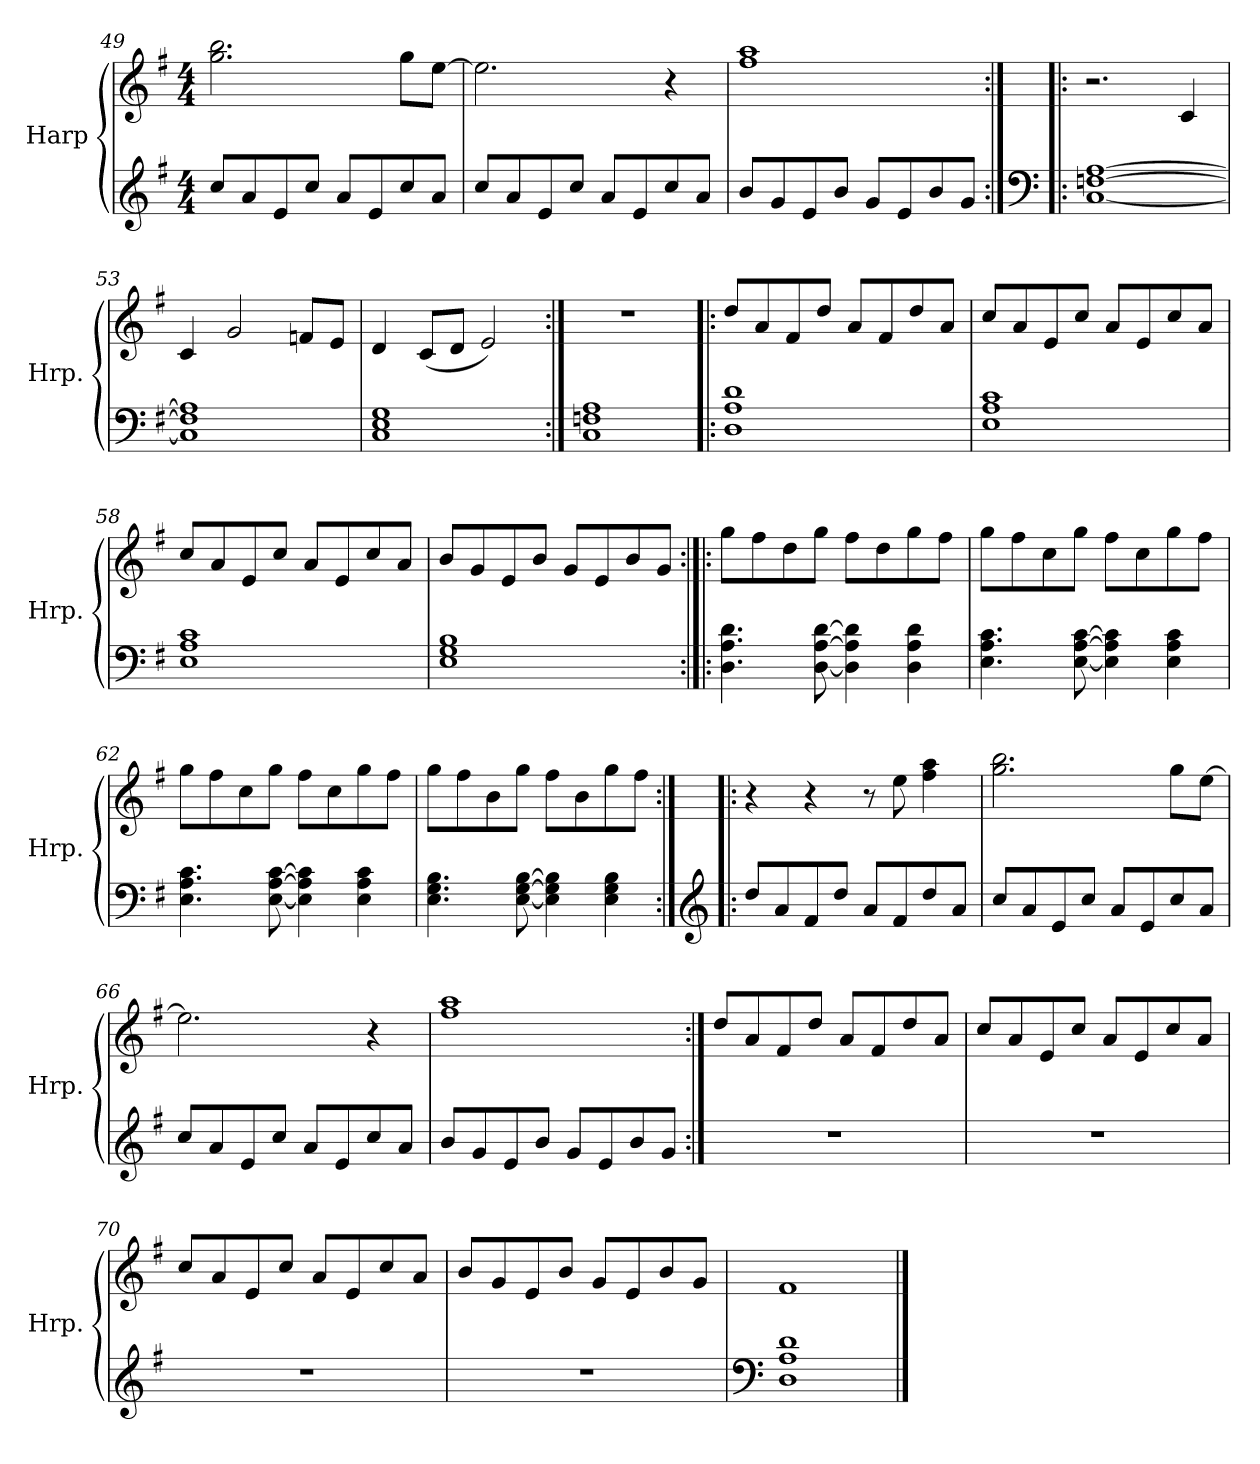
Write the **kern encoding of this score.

**kern	**kern
*part1	*part1
*staff2	*staff1
*I"Harp	*
*I'Hrp.	*
*clefG2	*clefG2
*k[f#]	*k[f#]
*M4/4	*M4/4
=49	=49
8cc/L	2.gg\ 2.bb\
8a/	.
8e/	.
8cc/J	.
8a/L	.
8e/	.
8cc/	8gg\L
8a/J	[8ee\J
=50	=50
8cc/L	2.ee\]
8a/	.
8e/	.
8cc/J	.
8a/L	.
8e/	.
8cc/	4r
8a/J	.
!!LO:LB:g=z
=51	=51
8b/L	1ff# 1aa
8g/	.
8e/	.
8b/J	.
8g/L	.
8e/	.
8b/	.
8g/J	.
=52:|!|:	=52:|!|:
*clefF4	*
[1C [1Fn [1A	2.r
.	4c/
=53	=53
1C] 1F] 1A]	4c/
.	2g/
.	8fn/L
.	8e/J
=54	=54
1C 1E 1G	4d/
.	(8c/L
.	8d/J
.	2e/)
=55:|!	=55:|!
1C 1Fn 1A	1r
=56!|:	=56!|:
1D 1A 1d	8dd/L
.	8a/
.	8f#/
.	8dd/J
.	8a/L
.	8f#/
.	8dd/
.	8a/J
=57	=57
1E 1A 1c	8cc/L
.	8a/
.	8e/
.	8cc/J
.	8a/L
.	8e/
.	8cc/
.	8a/J
!!LO:PB:g=z
=58	=58
1E 1A 1c	8cc/L
.	8a/
.	8e/
.	8cc/J
.	8a/L
.	8e/
.	8cc/
.	8a/J
=59	=59
1E 1G 1B	8b/L
.	8g/
.	8e/
.	8b/J
.	8g/L
.	8e/
.	8b/
.	8g/J
=60:|!|:	=60:|!|:
4.D\ 4.A\ 4.d\	8gg\L
.	8ff#\
.	8dd\
[8D\ [8A\ [8d\	8gg\J
4D\] 4A\] 4d\]	8ff#\L
.	8dd\
4D\ 4A\ 4d\	8gg\
.	8ff#\J
=61	=61
4.E\ 4.A\ 4.c\	8gg\L
.	8ff#\
.	8cc\
[8E\ [8A\ [8c\	8gg\J
4E\] 4A\] 4c\]	8ff#\L
.	8cc\
4E\ 4A\ 4c\	8gg\
.	8ff#\J
=62	=62
4.E\ 4.A\ 4.c\	8gg\L
.	8ff#\
.	8cc\
[8E\ [8A\ [8c\	8gg\J
4E\] 4A\] 4c\]	8ff#\L
.	8cc\
4E\ 4A\ 4c\	8gg\
.	8ff#\J
!!LO:LB:g=z
=63	=63
4.E\ 4.G\ 4.B\	8gg\L
.	8ff#\
.	8b\
[8E\ [8G\ [8B\	8gg\J
4E\] 4G\] 4B\]	8ff#\L
.	8b\
4E\ 4G\ 4B\	8gg\
.	8ff#\J
=64:|!|:	=64:|!|:
*clefG2	*
8dd/L	4r
8a/	.
8f#/	4r
8dd/J	.
8a/L	8r
8f#/	8ee\
8dd/	4ff#\ 4aa\
8a/J	.
=65	=65
8cc/L	2.gg\ 2.bb\
8a/	.
8e/	.
8cc/J	.
8a/L	.
8e/	.
8cc/	8gg\L
8a/J	[8ee\J
=66	=66
8cc/L	2.ee\]
8a/	.
8e/	.
8cc/J	.
8a/L	.
8e/	.
8cc/	4r
8a/J	.
=67	=67
8b/L	1ff# 1aa
8g/	.
8e/	.
8b/J	.
8g/L	.
8e/	.
8b/	.
8g/J	.
!!LO:LB:g=z
=68:|!	=68:|!
1r	8dd/L
.	8a/
.	8f#/
.	8dd/J
.	8a/L
.	8f#/
.	8dd/
.	8a/J
=69	=69
1r	8cc/L
.	8a/
.	8e/
.	8cc/J
.	8a/L
.	8e/
.	8cc/
.	8a/J
=70	=70
1r	8cc/L
.	8a/
.	8e/
.	8cc/J
.	8a/L
.	8e/
.	8cc/
.	8a/J
=71	=71
1r	8b/L
.	8g/
.	8e/
.	8b/J
.	8g/L
.	8e/
.	8b/
.	8g/J
=72	=72
*clefF4	*
1D 1A 1d	1f#
==	==
*-	*-
